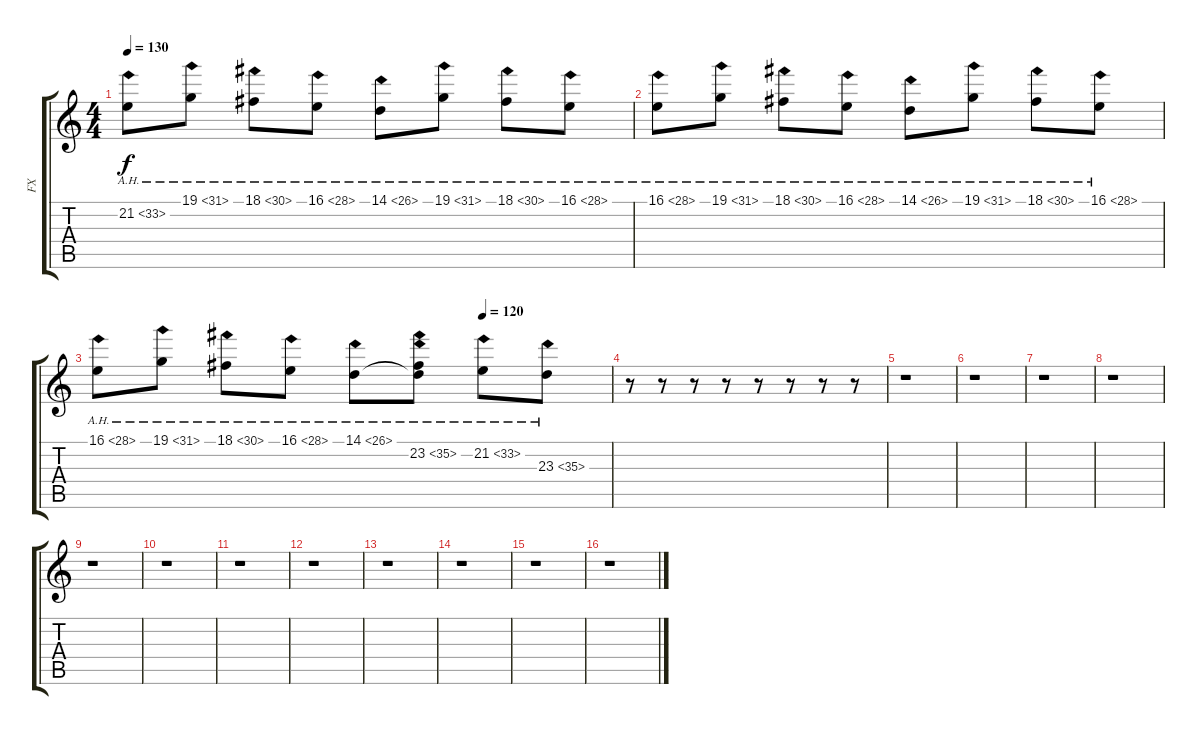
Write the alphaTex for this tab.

\track ("FX" "FX") {instrument fx7echoes}
\staff {score tabs}
\tuning (C4 G3 Eb3 Bb2 F2 C2) {hide}
\ts (4 4)
\tempo 130
\tempo 69
\tempo 130
\clef g2
\ks c
21.2{ah 12}.8{dy f instrument fx7echoes} 19.1{ah 12}.8 18.1{ah 12}.8 16.1{ah 12}.8 14.1{ah 12}.8 19.1{ah 12}.8 18.1{ah 12}.8 16.1{ah 12}.8 |
16.1{ah 12}.8 19.1{ah 12}.8 18.1{ah 12}.8 16.1{ah 12}.8 14.1{ah 12}.8 19.1{ah 12}.8 18.1{ah 12}.8 16.1{ah 12}.8 |
\tempo (120 0.75)
16.1{ah 12}.8{volume 5} 19.1{ah 12}.8 18.1{ah 12}.8 16.1{ah 12}.8 14.1{ah 12}.8 (14.1{ah 12 t} 23.2{ah 12}).8 21.2{ah 12}.8 23.3{ah 12}.8 |
r.8{volume 13} r.8 r.8 r.8 r.8 r.8 r.8 r.8 |
r.1 |
r.1 |
r.1 |
r.1 |
r.1 |
r.1 |
r.1 |
r.1 |
r.1 |
r.1 |
r.1 |
r.1
